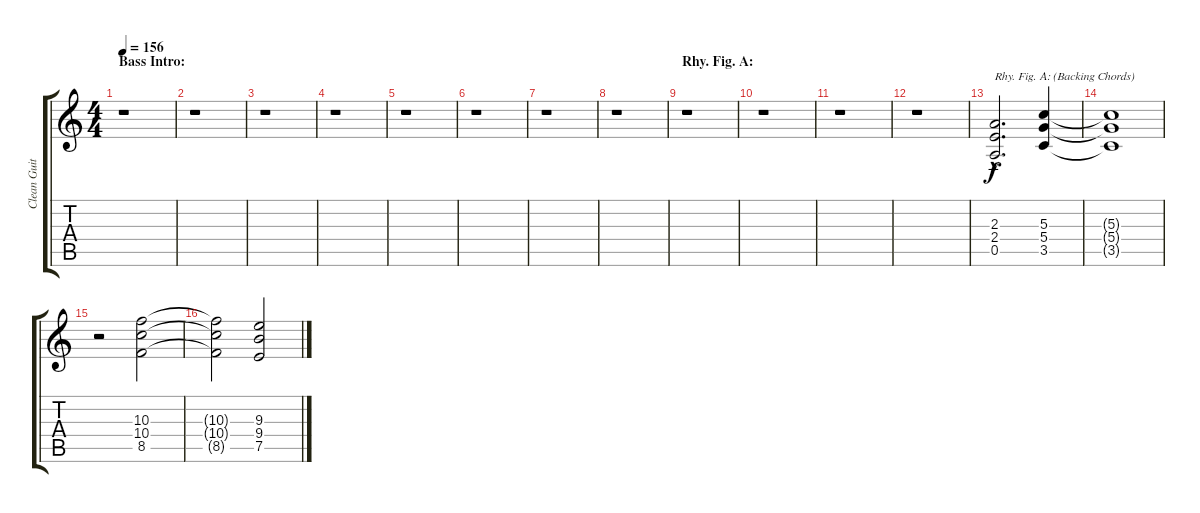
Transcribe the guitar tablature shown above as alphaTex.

\track ("Clean Guitar" "Clean Guit") {instrument electricguitarclean}
\staff {score tabs}
\tuning (E4 B3 G3 D3 A2 E2) {hide}
\ts (4 4)
\section ("" "Bass Intro:")
\tempo 156
\clef g2
\ks c
r.1{dy f instrument electricguitarclean} |
r.1 |
r.1 |
r.1 |
r.1 |
r.1 |
r.1 |
r.1 |
\section ("" "Rhy. Fig. A:")
r.1 |
r.1 |
r.1 |
r.1 |
(2.3{hac} 2.4{hac} 0.5{hac}).2{d txt "Rhy. Fig. A: (Backing Chords)"} (5.3 5.4 3.5).4 |
(5.3{t} 5.4{t} 3.5{t}).1 |
r.2 (10.3 10.4 8.5).2 |
(10.3{t} 10.4{t} 8.5{t}).2 (9.3 9.4 7.5).2
